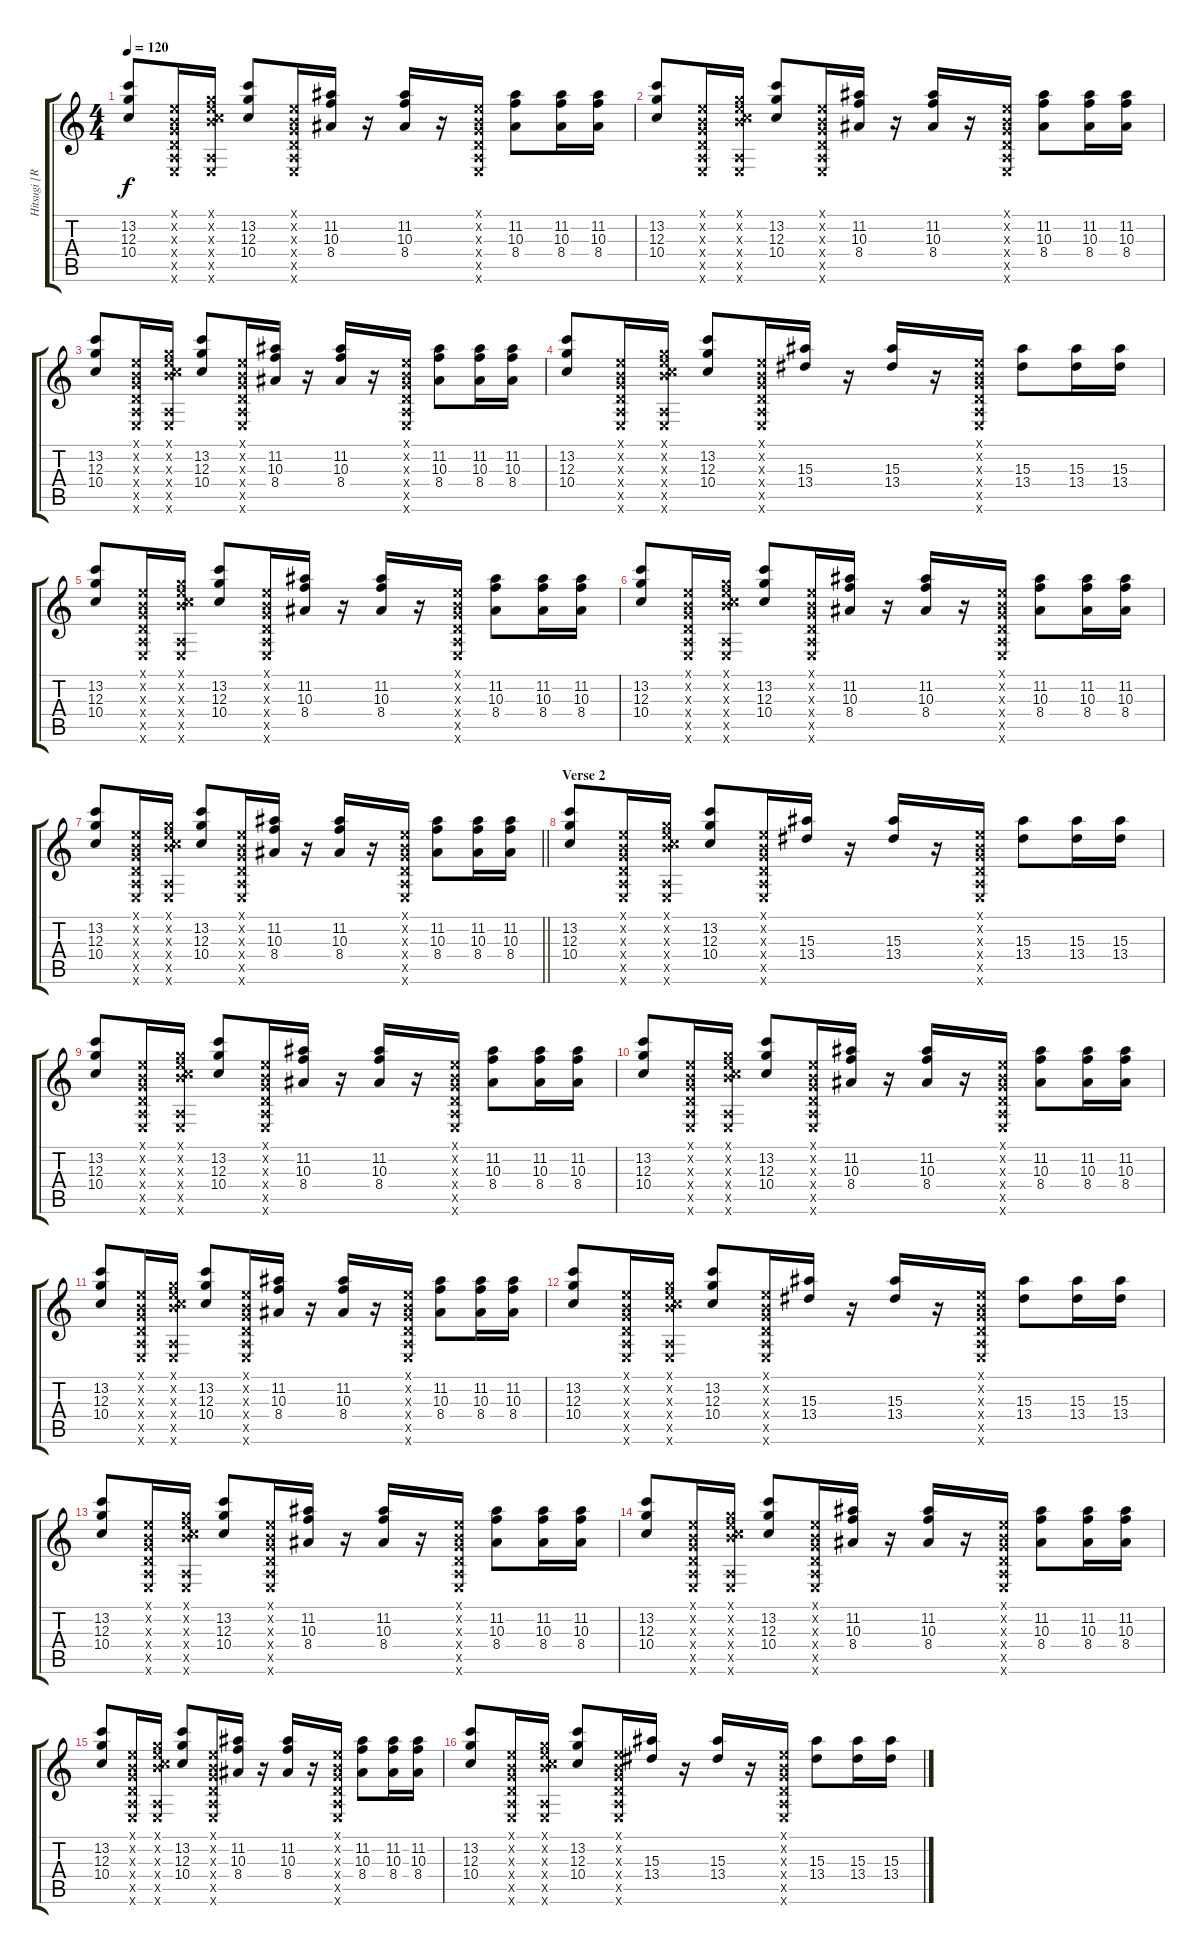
\track ("Hitsugi [Rhythm]" "Hitsugi [R") {instrument distortionguitar}
\staff {score tabs}
\tuning (E4 B3 G3 D3 A2 E2) {hide}
\ts (4 4)
\tempo 120
\clef g2
\ks c
(13.2 12.3 10.4).8{dy f} (0.1{x} 0.2{x} 0.3{x} 0.4{x} 0.5{x} 0.6{x}).16 (0.1{x} 0.2{x} 12.3{x} 10.4{x} 0.5{x} 0.6{x}).16 (13.2 12.3 10.4).8 (0.1{x} 0.2{x} 0.3{x} 0.4{x} 0.5{x} 0.6{x}).16 (11.2 10.3 8.4).16 r.16 (11.2 10.3 8.4).16 r.16 (0.1{x} 0.2{x} 0.3{x} 0.4{x} 0.5{x} 0.6{x}).16 (11.2 10.3 8.4).8 (11.2 10.3 8.4).16 (11.2 10.3 8.4).16 |
(13.2 12.3 10.4).8 (0.1{x} 0.2{x} 0.3{x} 0.4{x} 0.5{x} 0.6{x}).16 (0.1{x} 0.2{x} 12.3{x} 10.4{x} 0.5{x} 0.6{x}).16 (13.2 12.3 10.4).8 (0.1{x} 0.2{x} 0.3{x} 0.4{x} 0.5{x} 0.6{x}).16 (11.2 10.3 8.4).16 r.16 (11.2 10.3 8.4).16 r.16 (0.1{x} 0.2{x} 0.3{x} 0.4{x} 0.5{x} 0.6{x}).16 (11.2 10.3 8.4).8 (11.2 10.3 8.4).16 (11.2 10.3 8.4).16 |
(13.2 12.3 10.4).8 (0.1{x} 0.2{x} 0.3{x} 0.4{x} 0.5{x} 0.6{x}).16 (0.1{x} 0.2{x} 12.3{x} 10.4{x} 0.5{x} 0.6{x}).16 (13.2 12.3 10.4).8 (0.1{x} 0.2{x} 0.3{x} 0.4{x} 0.5{x} 0.6{x}).16 (11.2 10.3 8.4).16 r.16 (11.2 10.3 8.4).16 r.16 (0.1{x} 0.2{x} 0.3{x} 0.4{x} 0.5{x} 0.6{x}).16 (11.2 10.3 8.4).8 (11.2 10.3 8.4).16 (11.2 10.3 8.4).16 |
(13.2 12.3 10.4).8 (0.1{x} 0.2{x} 0.3{x} 0.4{x} 0.5{x} 0.6{x}).16 (0.1{x} 0.2{x} 12.3{x} 10.4{x} 0.5{x} 0.6{x}).16 (13.2 12.3 10.4).8 (0.1{x} 0.2{x} 0.3{x} 0.4{x} 0.5{x} 0.6{x}).16 (15.3 13.4).16 r.16 (15.3 13.4).16 r.16 (0.1{x} 0.2{x} 0.3{x} 0.4{x} 0.5{x} 0.6{x}).16 (15.3 13.4).8 (15.3 13.4).16 (15.3 13.4).16 |
(13.2 12.3 10.4).8 (0.1{x} 0.2{x} 0.3{x} 0.4{x} 0.5{x} 0.6{x}).16 (0.1{x} 0.2{x} 12.3{x} 10.4{x} 0.5{x} 0.6{x}).16 (13.2 12.3 10.4).8 (0.1{x} 0.2{x} 0.3{x} 0.4{x} 0.5{x} 0.6{x}).16 (11.2 10.3 8.4).16 r.16 (11.2 10.3 8.4).16 r.16 (0.1{x} 0.2{x} 0.3{x} 0.4{x} 0.5{x} 0.6{x}).16 (11.2 10.3 8.4).8 (11.2 10.3 8.4).16 (11.2 10.3 8.4).16 |
(13.2 12.3 10.4).8 (0.1{x} 0.2{x} 0.3{x} 0.4{x} 0.5{x} 0.6{x}).16 (0.1{x} 0.2{x} 12.3{x} 10.4{x} 0.5{x} 0.6{x}).16 (13.2 12.3 10.4).8 (0.1{x} 0.2{x} 0.3{x} 0.4{x} 0.5{x} 0.6{x}).16 (11.2 10.3 8.4).16 r.16 (11.2 10.3 8.4).16 r.16 (0.1{x} 0.2{x} 0.3{x} 0.4{x} 0.5{x} 0.6{x}).16 (11.2 10.3 8.4).8 (11.2 10.3 8.4).16 (11.2 10.3 8.4).16 |
\barLineRight lightlight
(13.2 12.3 10.4).8 (0.1{x} 0.2{x} 0.3{x} 0.4{x} 0.5{x} 0.6{x}).16 (0.1{x} 0.2{x} 12.3{x} 10.4{x} 0.5{x} 0.6{x}).16 (13.2 12.3 10.4).8 (0.1{x} 0.2{x} 0.3{x} 0.4{x} 0.5{x} 0.6{x}).16 (11.2 10.3 8.4).16 r.16 (11.2 10.3 8.4).16 r.16 (0.1{x} 0.2{x} 0.3{x} 0.4{x} 0.5{x} 0.6{x}).16 (11.2 10.3 8.4).8 (11.2 10.3 8.4).16 (11.2 10.3 8.4).16 |
\section ("" "Verse 2")
(13.2 12.3 10.4).8 (0.1{x} 0.2{x} 0.3{x} 0.4{x} 0.5{x} 0.6{x}).16 (0.1{x} 0.2{x} 12.3{x} 10.4{x} 0.5{x} 0.6{x}).16 (13.2 12.3 10.4).8 (0.1{x} 0.2{x} 0.3{x} 0.4{x} 0.5{x} 0.6{x}).16 (15.3 13.4).16 r.16 (15.3 13.4).16 r.16 (0.1{x} 0.2{x} 0.3{x} 0.4{x} 0.5{x} 0.6{x}).16 (15.3 13.4).8 (15.3 13.4).16 (15.3 13.4).16 |
(13.2 12.3 10.4).8 (0.1{x} 0.2{x} 0.3{x} 0.4{x} 0.5{x} 0.6{x}).16 (0.1{x} 0.2{x} 12.3{x} 10.4{x} 0.5{x} 0.6{x}).16 (13.2 12.3 10.4).8 (0.1{x} 0.2{x} 0.3{x} 0.4{x} 0.5{x} 0.6{x}).16 (11.2 10.3 8.4).16 r.16 (11.2 10.3 8.4).16 r.16 (0.1{x} 0.2{x} 0.3{x} 0.4{x} 0.5{x} 0.6{x}).16 (11.2 10.3 8.4).8 (11.2 10.3 8.4).16 (11.2 10.3 8.4).16 |
(13.2 12.3 10.4).8 (0.1{x} 0.2{x} 0.3{x} 0.4{x} 0.5{x} 0.6{x}).16 (0.1{x} 0.2{x} 12.3{x} 10.4{x} 0.5{x} 0.6{x}).16 (13.2 12.3 10.4).8 (0.1{x} 0.2{x} 0.3{x} 0.4{x} 0.5{x} 0.6{x}).16 (11.2 10.3 8.4).16 r.16 (11.2 10.3 8.4).16 r.16 (0.1{x} 0.2{x} 0.3{x} 0.4{x} 0.5{x} 0.6{x}).16 (11.2 10.3 8.4).8 (11.2 10.3 8.4).16 (11.2 10.3 8.4).16 |
(13.2 12.3 10.4).8 (0.1{x} 0.2{x} 0.3{x} 0.4{x} 0.5{x} 0.6{x}).16 (0.1{x} 0.2{x} 12.3{x} 10.4{x} 0.5{x} 0.6{x}).16 (13.2 12.3 10.4).8 (0.1{x} 0.2{x} 0.3{x} 0.4{x} 0.5{x} 0.6{x}).16 (11.2 10.3 8.4).16 r.16 (11.2 10.3 8.4).16 r.16 (0.1{x} 0.2{x} 0.3{x} 0.4{x} 0.5{x} 0.6{x}).16 (11.2 10.3 8.4).8 (11.2 10.3 8.4).16 (11.2 10.3 8.4).16 |
(13.2 12.3 10.4).8 (0.1{x} 0.2{x} 0.3{x} 0.4{x} 0.5{x} 0.6{x}).16 (0.1{x} 0.2{x} 12.3{x} 10.4{x} 0.5{x} 0.6{x}).16 (13.2 12.3 10.4).8 (0.1{x} 0.2{x} 0.3{x} 0.4{x} 0.5{x} 0.6{x}).16 (15.3 13.4).16 r.16 (15.3 13.4).16 r.16 (0.1{x} 0.2{x} 0.3{x} 0.4{x} 0.5{x} 0.6{x}).16 (15.3 13.4).8 (15.3 13.4).16 (15.3 13.4).16 |
(13.2 12.3 10.4).8 (0.1{x} 0.2{x} 0.3{x} 0.4{x} 0.5{x} 0.6{x}).16 (0.1{x} 0.2{x} 12.3{x} 10.4{x} 0.5{x} 0.6{x}).16 (13.2 12.3 10.4).8 (0.1{x} 0.2{x} 0.3{x} 0.4{x} 0.5{x} 0.6{x}).16 (11.2 10.3 8.4).16 r.16 (11.2 10.3 8.4).16 r.16 (0.1{x} 0.2{x} 0.3{x} 0.4{x} 0.5{x} 0.6{x}).16 (11.2 10.3 8.4).8 (11.2 10.3 8.4).16 (11.2 10.3 8.4).16 |
(13.2 12.3 10.4).8 (0.1{x} 0.2{x} 0.3{x} 0.4{x} 0.5{x} 0.6{x}).16 (0.1{x} 0.2{x} 12.3{x} 10.4{x} 0.5{x} 0.6{x}).16 (13.2 12.3 10.4).8 (0.1{x} 0.2{x} 0.3{x} 0.4{x} 0.5{x} 0.6{x}).16 (11.2 10.3 8.4).16 r.16 (11.2 10.3 8.4).16 r.16 (0.1{x} 0.2{x} 0.3{x} 0.4{x} 0.5{x} 0.6{x}).16 (11.2 10.3 8.4).8 (11.2 10.3 8.4).16 (11.2 10.3 8.4).16 |
(13.2 12.3 10.4).8 (0.1{x} 0.2{x} 0.3{x} 0.4{x} 0.5{x} 0.6{x}).16 (0.1{x} 0.2{x} 12.3{x} 10.4{x} 0.5{x} 0.6{x}).16 (13.2 12.3 10.4).8 (0.1{x} 0.2{x} 0.3{x} 0.4{x} 0.5{x} 0.6{x}).16 (11.2 10.3 8.4).16 r.16 (11.2 10.3 8.4).16 r.16 (0.1{x} 0.2{x} 0.3{x} 0.4{x} 0.5{x} 0.6{x}).16 (11.2 10.3 8.4).8 (11.2 10.3 8.4).16 (11.2 10.3 8.4).16 |
(13.2 12.3 10.4).8 (0.1{x} 0.2{x} 0.3{x} 0.4{x} 0.5{x} 0.6{x}).16 (0.1{x} 0.2{x} 12.3{x} 10.4{x} 0.5{x} 0.6{x}).16 (13.2 12.3 10.4).8 (0.1{x} 0.2{x} 0.3{x} 0.4{x} 0.5{x} 0.6{x}).16 (15.3 13.4).16 r.16 (15.3 13.4).16 r.16 (0.1{x} 0.2{x} 0.3{x} 0.4{x} 0.5{x} 0.6{x}).16 (15.3 13.4).8 (15.3 13.4).16 (15.3 13.4).16
